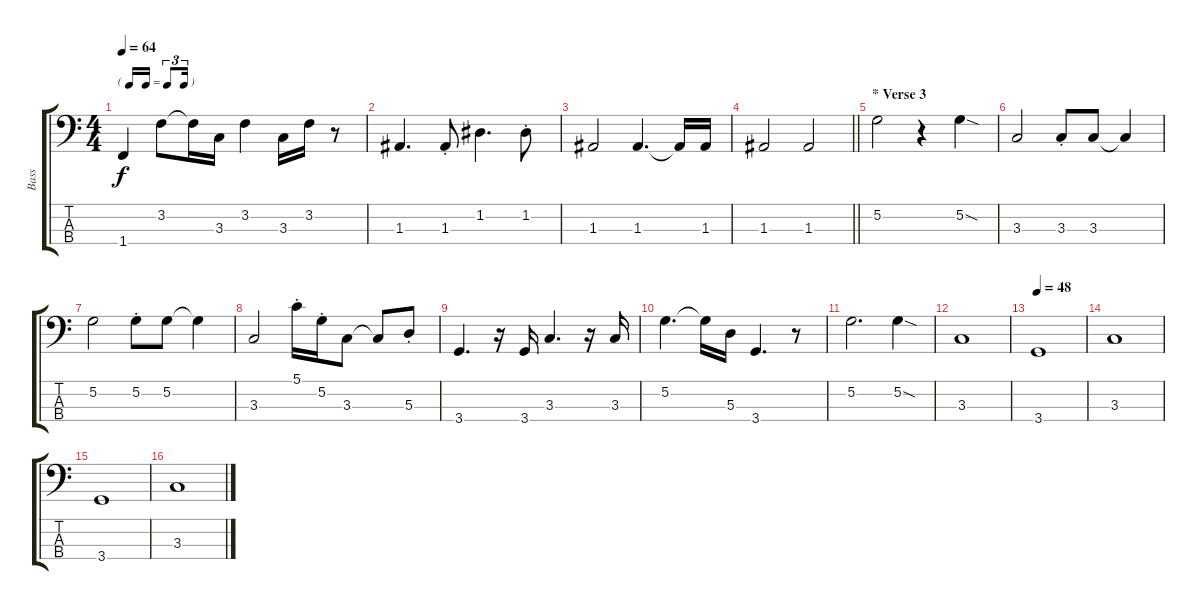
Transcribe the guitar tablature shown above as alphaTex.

\track ("Bass" "Bass") {instrument electricbassfinger}
\staff {score tabs}
\tuning (G2 D2 A1 E1) {hide}
\ts (4 4)
\tf triplet16th
\tempo 64
\clef f4
\ks c
1.4.4{dy f} 3.2.8 3.2{t}.16 3.3.16 3.2.4 3.3.16 3.2.16 r.8 |
1.3.4{d} 1.3{st}.8 1.2.4{d} 1.2{st}.8 |
1.3.2 1.3.4{d} 1.3{t}.16 1.3.16 |
\barLineRight lightlight
1.3.2 1.3.2 |
\section ("" "* Verse 3")
5.2.2 r.4 5.2{sod}.4 |
3.3.2 3.3{st}.8 3.3.8 3.3{t}.4 |
5.2.2 5.2{st}.8 5.2.8 5.2{t}.4 |
3.3.2 5.1{st}.16 5.2{st}.16 3.3.8 3.3{t}.8 5.3{st}.8 |
3.4.4{d} r.16 3.4.16 3.3.4{d} r.16 3.3.16 |
5.2.4{d} 5.2{t}.16 5.3.16 3.4.4{d} r.8 |
5.2.2{d} 5.2{sod}.4 |
3.3.1 |
\tempo 48
3.4.1 |
3.3.1 |
3.4.1 |
3.3.1
